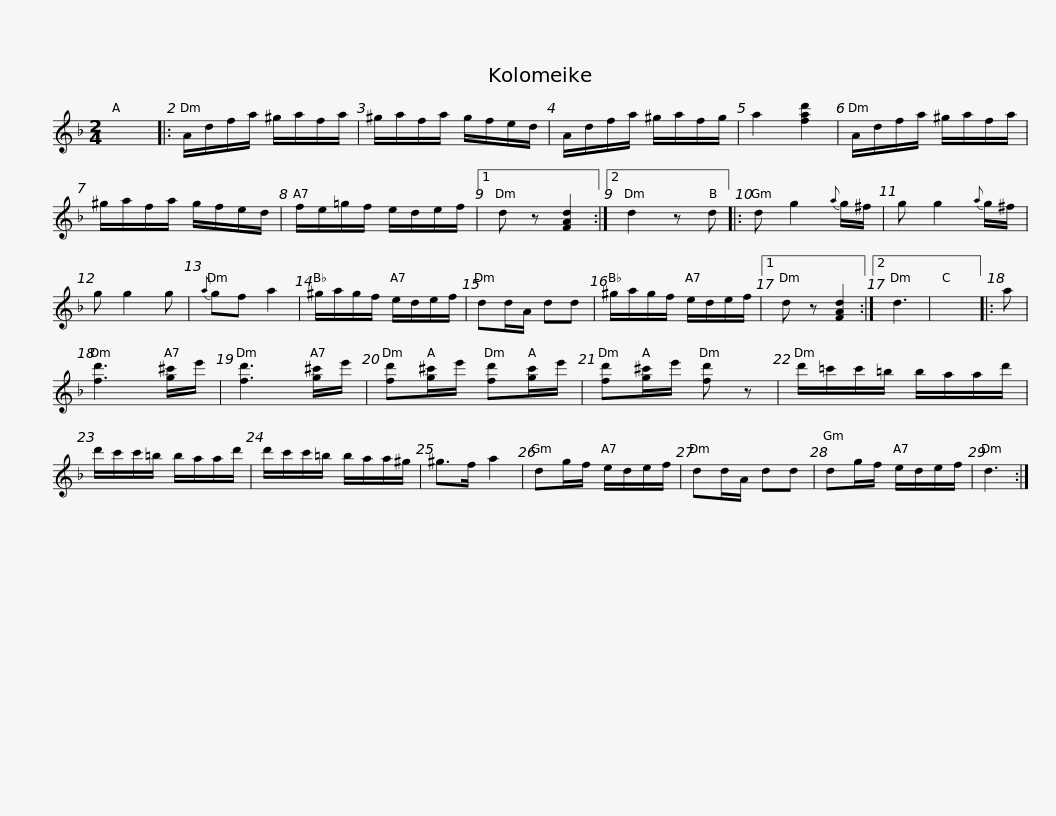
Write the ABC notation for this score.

X:1
L:1/8
M:2/4
I:linebreak $
K:Dmin
V:1 treble
V:1
 x4 |: A/d/f/a/ ^g/a/f/a/ | ^g/a/f/a/ g/f/e/d/ | A/d/f/a/ ^g/a/f/g/ | a2 [fad']2 | %5
 A/d/f/a/ ^g/a/f/a/ |$ ^g/a/f/a/ g/f/e/d/ | f/e/=g/f/ e/d/e/f/ |1 d z [FAd]2 :|2 d2 z d |: %10
 d g2{a} g/^f/ | g g2{a} g/^f/ | g g2 g |{a} gf a2 |$ ^g/a/g/f/ e/d/e/f/ | %15
 dd/A/ dd | ^g/a/g/f/ e/d/e/f/ |1 d z [FAd]2 :|2 d3 | x4 |: %20
 a | [fd']3 [g^c']/e'/ | [fd']3 [g^c']/e'/ |$ [fd'][g^c']/e'/ [fd'][gc']/e'/ | [fd'][g^c']/e'/ [fd'] z | %25
 d'/=c'/c'/=b/ b/a/a/d'/ | d'/c'/c'/=b/ b/a/a/d'/ |$ d'/c'/c'/=b/ b/a/a/^g/ | ^g>f a2 | dg/f/ e/d/e/f/ | %30
 dd/A/ dd | dg/f/ e/d/e/f/ | d3 :| %33
